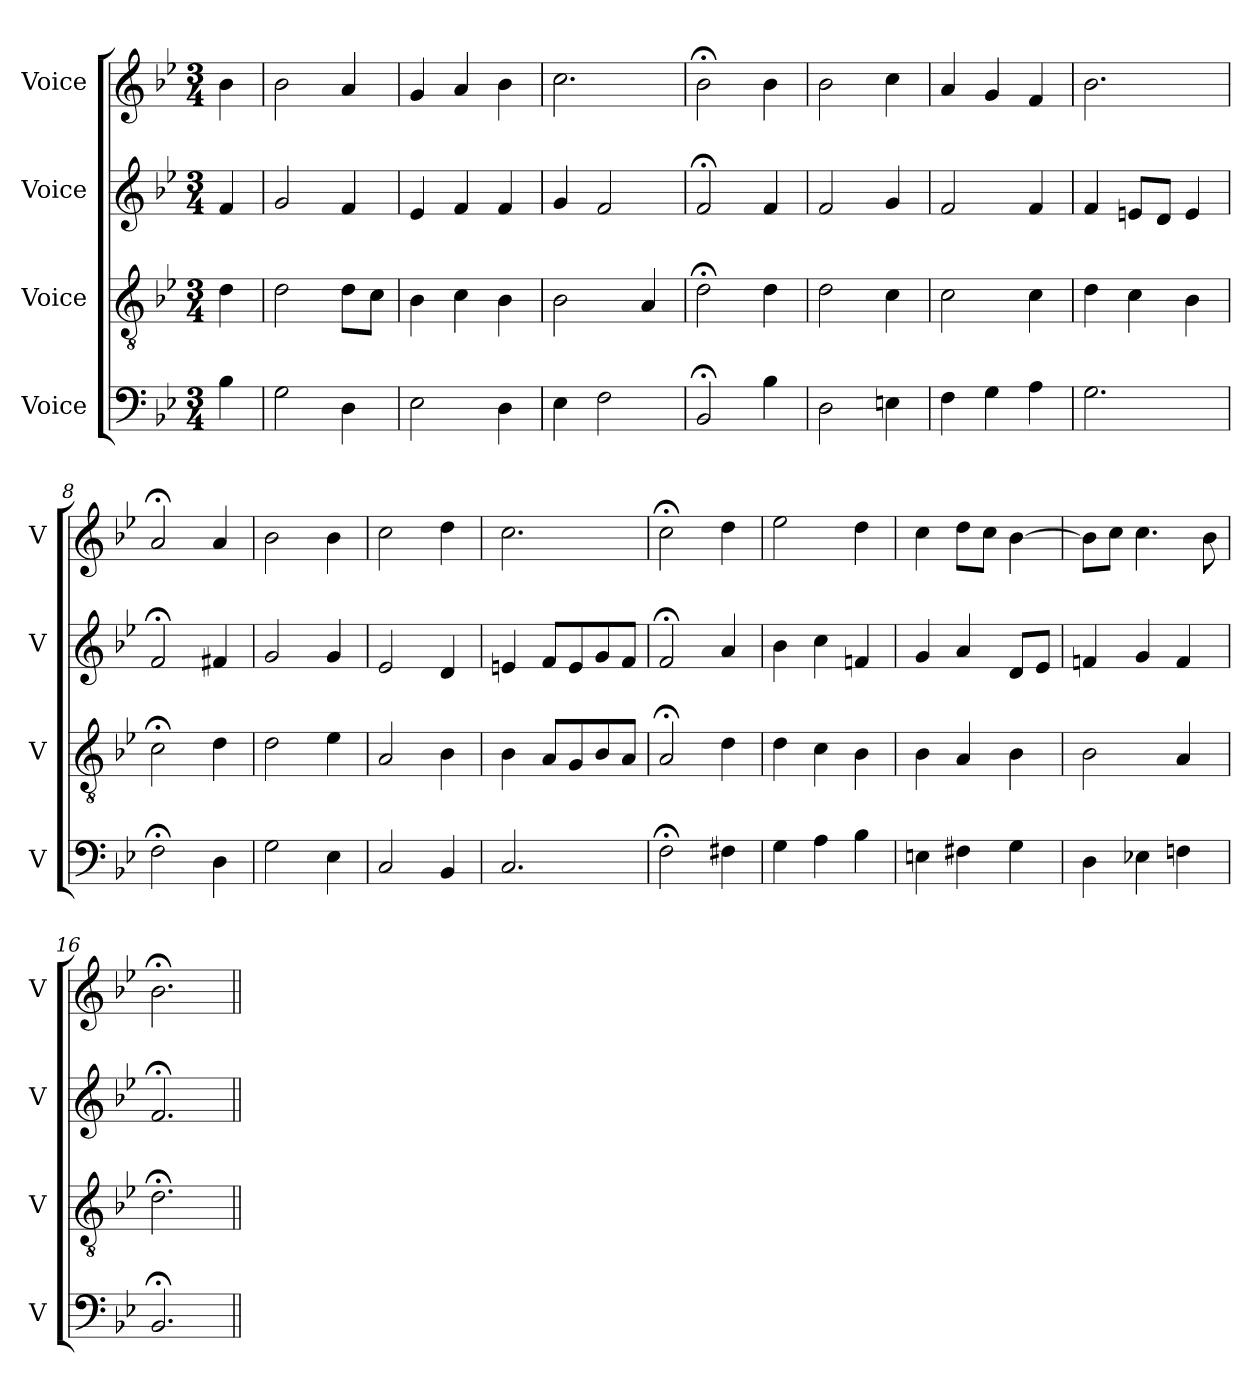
**kern	**kern	**kern	**kern
*part4	*part3	*part2	*part1
*staff4	*staff3	*staff2	*staff1
*I"Voice	*I"Voice	*I"Voice	*I"Voice
*I'V	*I'V	*I'V	*I'V
*clefF4	*clefGv2	*clefG2	*clefG2
*k[b-e-]	*k[b-e-]	*k[b-e-]	*k[b-e-]
*M3/4	*M3/4	*M3/4	*M3/4
*MM100	*MM100	*MM100	*MM100
=	=	=	=
4B-\	4d\	4f/	4b-\
=1	=1	=1	=1
2G\	2d\	2g/	2b-\
4D\	8d\L	4f/	4a/
.	8c\J	.	.
=2	=2	=2	=2
2E-\	4B-\	4e-/	4g/
.	4c\	4f/	4a/
4D\	4B-\	4f/	4b-\
=3	=3	=3	=3
4E-\	2B-\	4g/	2.cc\
2F\	.	2f/	.
.	4A/	.	.
=4	=4	=4	=4
2BB-;/	2d;\	2f;/	2b-;\
4B-\	4d\	4f/	4b-\
=5	=5	=5	=5
2D\	2d\	2f/	2b-\
4En\	4c\	4g/	4cc\
=6	=6	=6	=6
4F\	2c\	2f/	4a/
4G\	.	.	4g/
4A\	4c\	4f/	4f/
=7	=7	=7	=7
2.G\	4d\	4f/	2.b-\
.	4c\	8en/L	.
.	.	8d/J	.
.	4B-\	4e/	.
!!LO:LB:g=z
=8	=8	=8	=8
2F;\	2c;\	2f;/	2a;/
4D\	4d\	4f#X/	4a/
=9	=9	=9	=9
2G\	2d\	2g/	2b-\
4E-\	4e-\	4g/	4b-\
=10	=10	=10	=10
2C/	2A/	2e-/	2cc\
4BB-/	4B-\	4d/	4dd\
=11	=11	=11	=11
2.C/	4B-\	4en/	2.cc\
.	8A/L	8f/L	.
.	8G/	8e/	.
.	8B-/	8g/	.
.	8A/J	8f/J	.
=12	=12	=12	=12
2F;\	2A;/	2f;/	2cc;\
4F#X\	4d\	4a/	4dd\
=13	=13	=13	=13
4G\	4d\	4b-\	2ee-\
4A\	4c\	4cc\	.
4B-\	4B-\	4fn/	4dd\
=14	=14	=14	=14
4En\	4B-\	4g/	4cc\
4F#X\	4A/	4a/	8dd\L
.	.	.	8cc\J
4G\	4B-\	8d/L	[4b-\
.	.	8e-/J	.
!!LO:LB:g=z
=15	=15	=15	=15
4D\	2B-\	4fn/	8b-\L]
.	.	.	8cc\J
4E-X\	.	4g/	4.cc\
4Fn\	4A/	4f/	.
.	.	.	8b-\
=16	=16	=16	=16
2.BB-;/	2.d;\	2.f;/	2.b-;\
=||	=||	=||	=||
*-	*-	*-	*-
